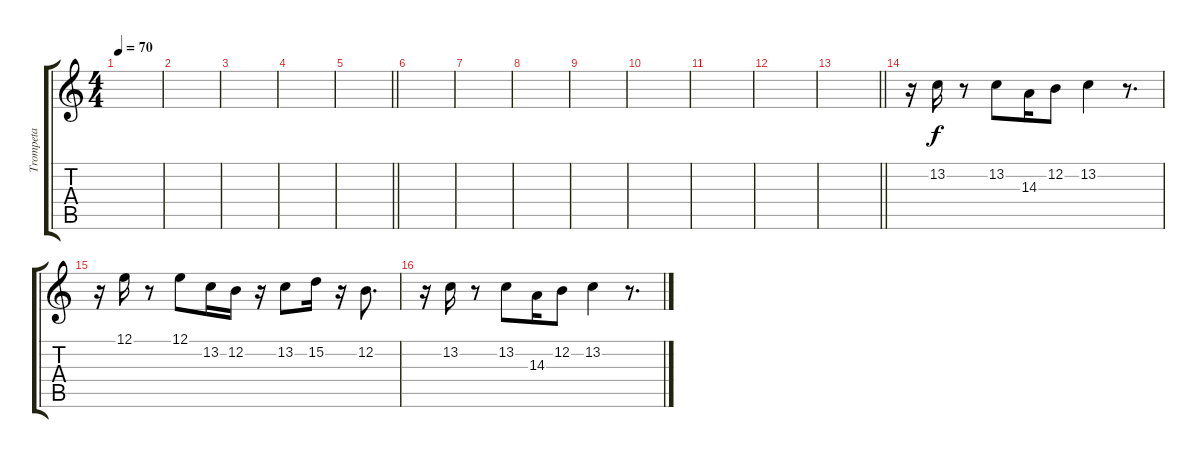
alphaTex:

\track ("Trompeta" "Trompeta") {instrument trumpet}
\staff {score tabs}
\tuning (E4 B3 G3 D3 A2 E2) {hide}
\ts (4 4)
\tempo 70
\clef g2
\ks c
|
|
|
|
\barLineRight lightlight
|
|
|
|
|
|
|
|
\barLineRight lightlight
|
r.16 13.2.16 r.8 13.2.8 14.3.16 12.2.8 13.2.4 r.8{d} |
r.16 12.1.16 r.8 12.1.8 13.2.16 12.2.16 r.16 13.2.8 15.2.16 r.16 12.2.8{d} |
r.16 13.2.16 r.8 13.2.8 14.3.16 12.2.8 13.2.4 r.8{d}
